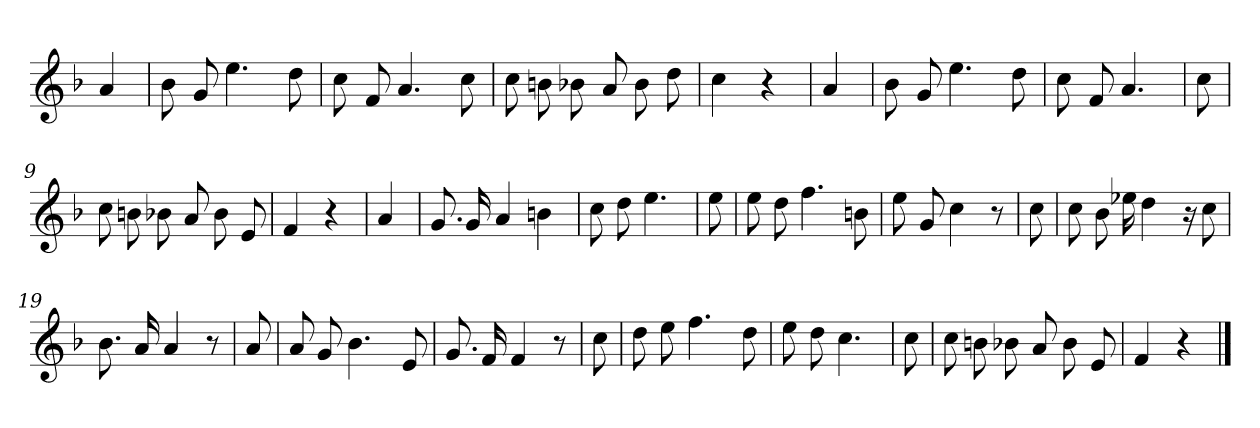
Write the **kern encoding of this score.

**kern
*part1
*staff1
*clefG2
*k[b-]
*F:
=
4a
=1
8b-
8g
4.ee
8dd
=2
8cc
8f
4.a
8cc
=3
8cc
8bn
8b-X
8a
8b-
8dd
=4
4cc
4r
=5
4a
=6
8b-
8g
4.ee
8dd
=7
8cc
8f
4.a
=8
8cc
=9
8cc
8bn
8b-X
8a
8b-
8e
=10
4f
4r
=11
4a
=12
8.g
16g
4a
4bn
=13
8cc
8dd
4.ee
=14
8ee
=15
8ee
8dd
4.ff
8bn
=16
8ee
8g
4cc
8r
=17
8cc
=18
8cc
8b-
16ee-X
4dd
16r
8cc
=19
8.b-
16a
4a
8r
=20
8a
=21
8a
8g
4.b-
8e
=22
8.g
16f
4f
8r
=23
8cc
=24
8dd
8ee
4.ff
8dd
=25
8ee
8dd
4.cc
=26
8cc
=27
8cc
8bn
8b-X
8a
8b-
8e
=28
4f
4r
==
*-
